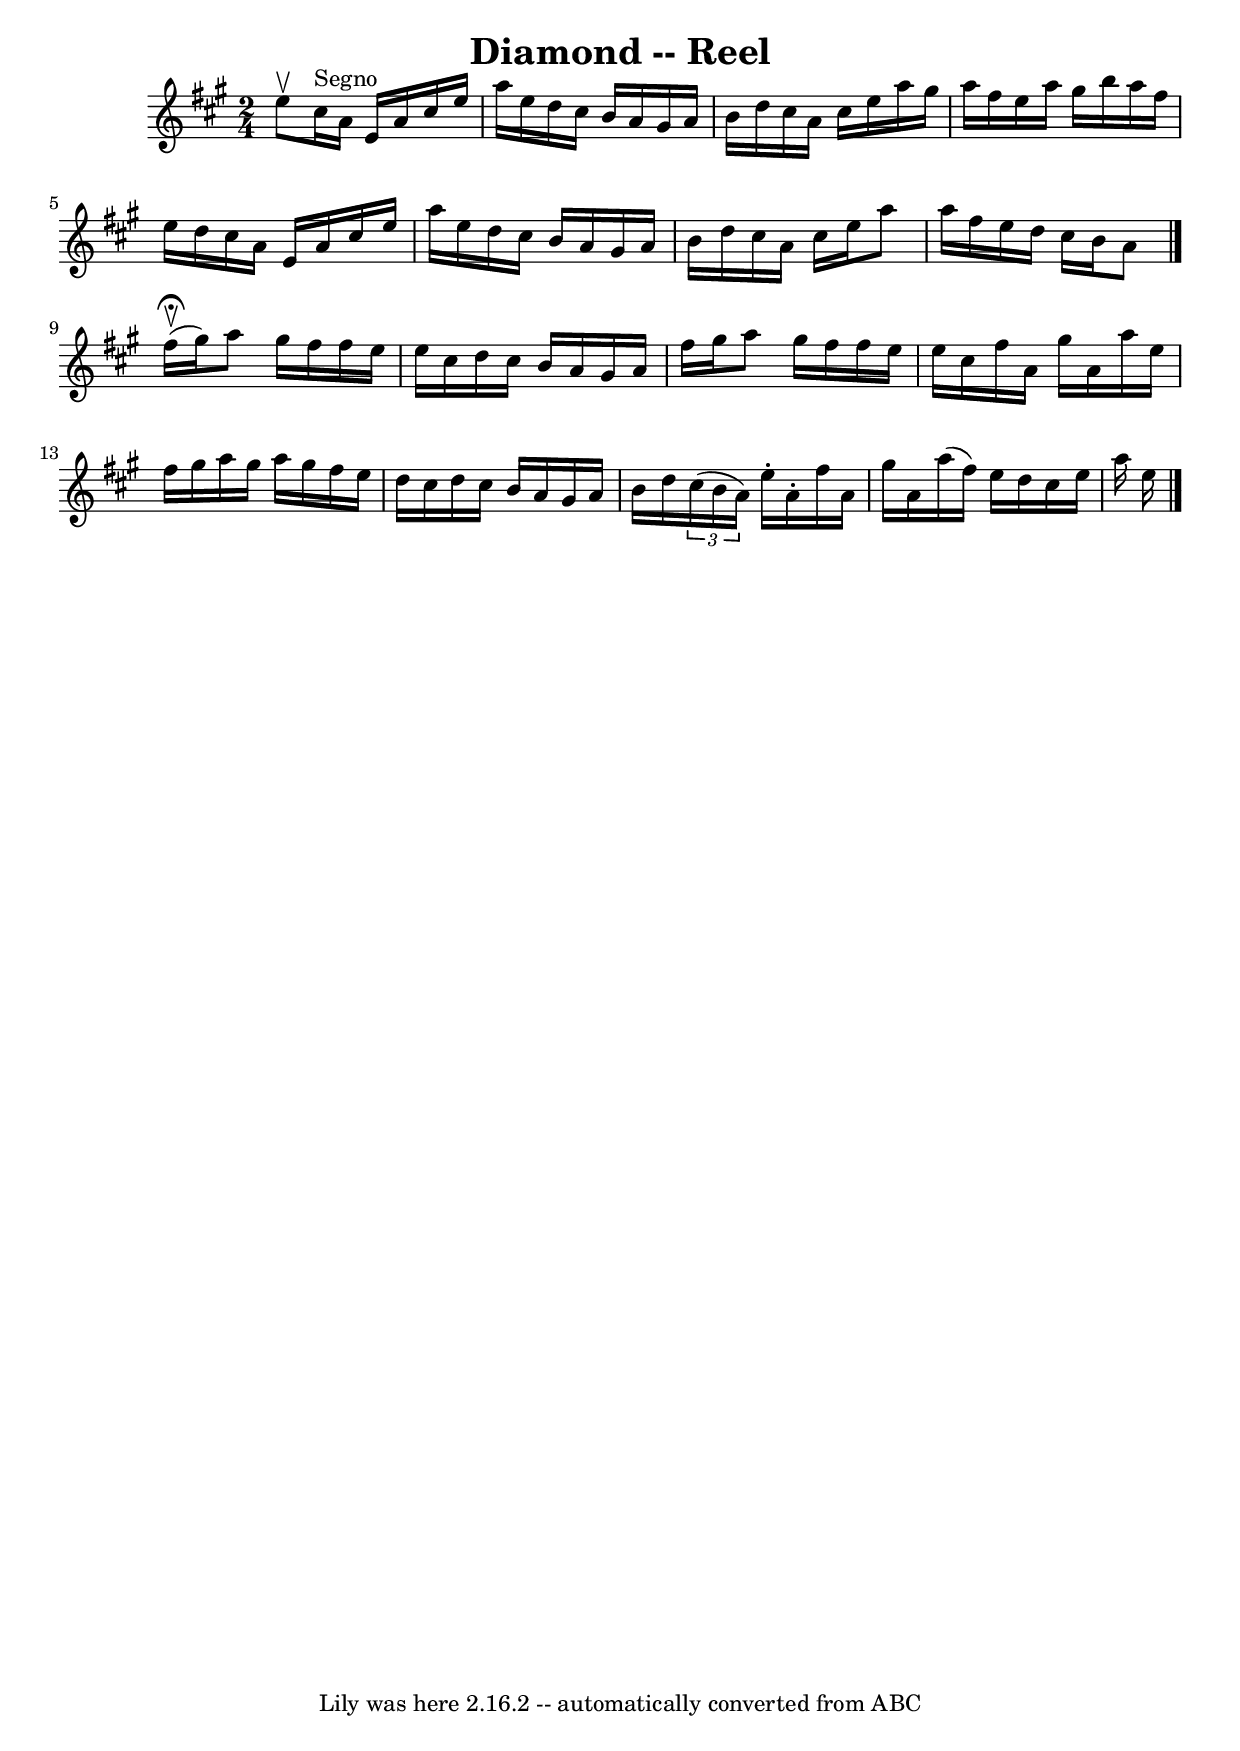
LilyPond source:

\version "2.16.2"
\include "Mammoth.ily"
\header {
  %% book = "Ryan's Mammoth Collection"
  crossRefNumber = "1"
  footnotes = ""
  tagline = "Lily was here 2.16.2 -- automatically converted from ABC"
  title = "Diamond -- Reel"

}
voicedefault =  {


  \time 2/4 
  \key a \major
  e''8^\upbow     |
  cis''16^"Segno"   
  a'16 e'16 a'16 cis''16 e''16 a''16 e''16    |
  d''16  
  cis''16 b'16 a'16 gis'16 a'16 b'16 d''16    |
  
  cis''16 a'16 cis''16 e''16 a''16 gis''16 a''16 fis''16     |
  e''16 a''16 gis''16 b''16 a''16 fis''16 e''16    
  d''16    |
  cis''16 a'16 e'16 a'16 cis''16 e''16    
  a''16 e''16    |
  d''16 cis''16 b'16 a'16 gis'16 a'16 
  b'16 d''16    |
  cis''16 a'16 cis''16 e''16 a''8    
  a''16 fis''16    |
  e''16 d''16 cis''16 b'16 a'8      
  \bar "|." fis''16^\fermata^\upbow(gis''16) |
  a''8    
  gis''16 fis''16 fis''16 e''16 e''16 cis''16    |
  d''16  
  cis''16 b'16 a'16 gis'16 a'16 fis''16 gis''16    |
  
  a''8 gis''16 fis''16 fis''16 e''16 e''16 cis''16    |
  
  fis''16 a'16 gis''16 a'16 a''16 e''16 fis''16 gis''16     |
  a''16 gis''16 a''16 gis''16 fis''16 e''16 d''16  
  cis''16    |
  d''16 cis''16 b'16 a'16 gis'16 a'16    
  b'16 d''16    |
  \times 2/3 { cis''16 (b'16 a'16) 
	     }   
  e''16-. a'16-. fis''16 a'16 gis''16 a'16    |
  a''16 (
  fis''16) e''16 d''16 cis''16 e''16 a''16 e''16      
  \bar "|."   

}

\score{
  <<

    \context Staff="default"
    {
      \voicedefault 
      
    }

  >>
  \layout {
    
  }
  \midi {
  }

}
